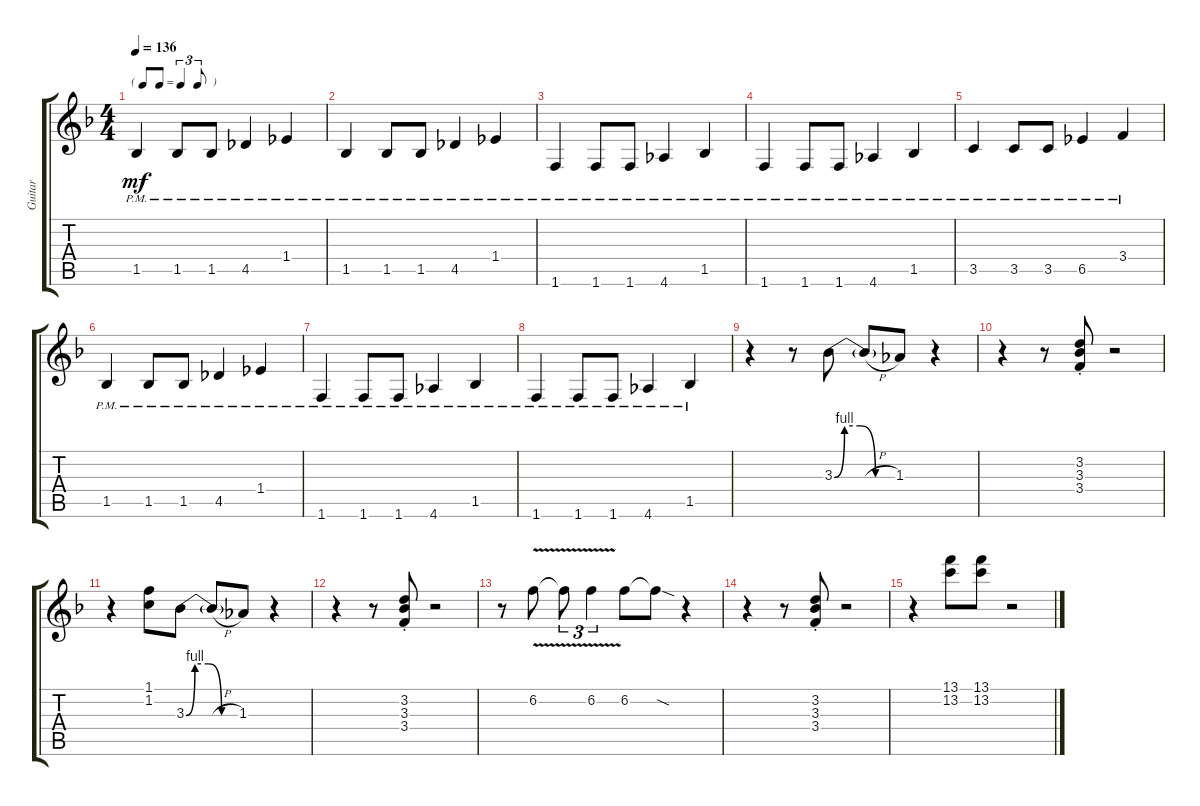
\track ("Guitar" "Guitar") {instrument overdrivenguitar}
\staff {score tabs}
\tuning (E4 B3 G3 D3 A2 E2) {hide}
\ts (4 4)
\tf triplet8th
\tempo 136
\clef g2
\ks f
1.5{pm}.4{dy mf} 1.5{pm}.8 1.5{pm}.8 4.5{pm}.4 1.4{pm}.4 |
1.5{pm}.4 1.5{pm}.8 1.5{pm}.8 4.5{pm}.4 1.4{pm}.4 |
1.6{pm}.4 1.6{pm}.8 1.6{pm}.8 4.6{pm}.4 1.5{pm}.4 |
1.6{pm}.4 1.6{pm}.8 1.6{pm}.8 4.6{pm}.4 1.5{pm}.4 |
3.5{pm}.4 3.5{pm}.8 3.5{pm}.8 6.5{pm}.4 3.4{pm}.4 |
1.5{pm}.4 1.5{pm}.8 1.5{pm}.8 4.5{pm}.4 1.4{pm}.4 |
1.6{pm}.4 1.6{pm}.8 1.6{pm}.8 4.6{pm}.4 1.5{pm}.4 |
1.6{pm}.4 1.6{pm}.8 1.6{pm}.8 4.6{pm}.4 1.5{pm}.4 |
r.4 r.8 3.3{be (custom 0 0 10 4 25 4 40 0 60 0)}.8 3.3{h t}.8 1.3.8 r.4 |
r.4 r.8 (3.2{st} 3.3{st} 3.4{st}).8 r.2 |
r.4 (1.1 1.2).8 3.3{be (custom 0 0 10 4 25 4 40 0 60 0)}.8 3.3{h t}.8 1.3.8 r.4 |
r.4 r.8 (3.2{st} 3.3{st} 3.4{st}).8 r.2 |
r.8 6.2{v}.8 6.2{v t}.8{tu (3 2)} 6.2{v}.4{tu (3 2)} 6.2.8 6.2{sod t}.8 r.4 |
r.4 r.8 (3.2{st} 3.3{st} 3.4{st}).8 r.2 |
r.4 (13.1 13.2).8 (13.1 13.2).8 r.2
